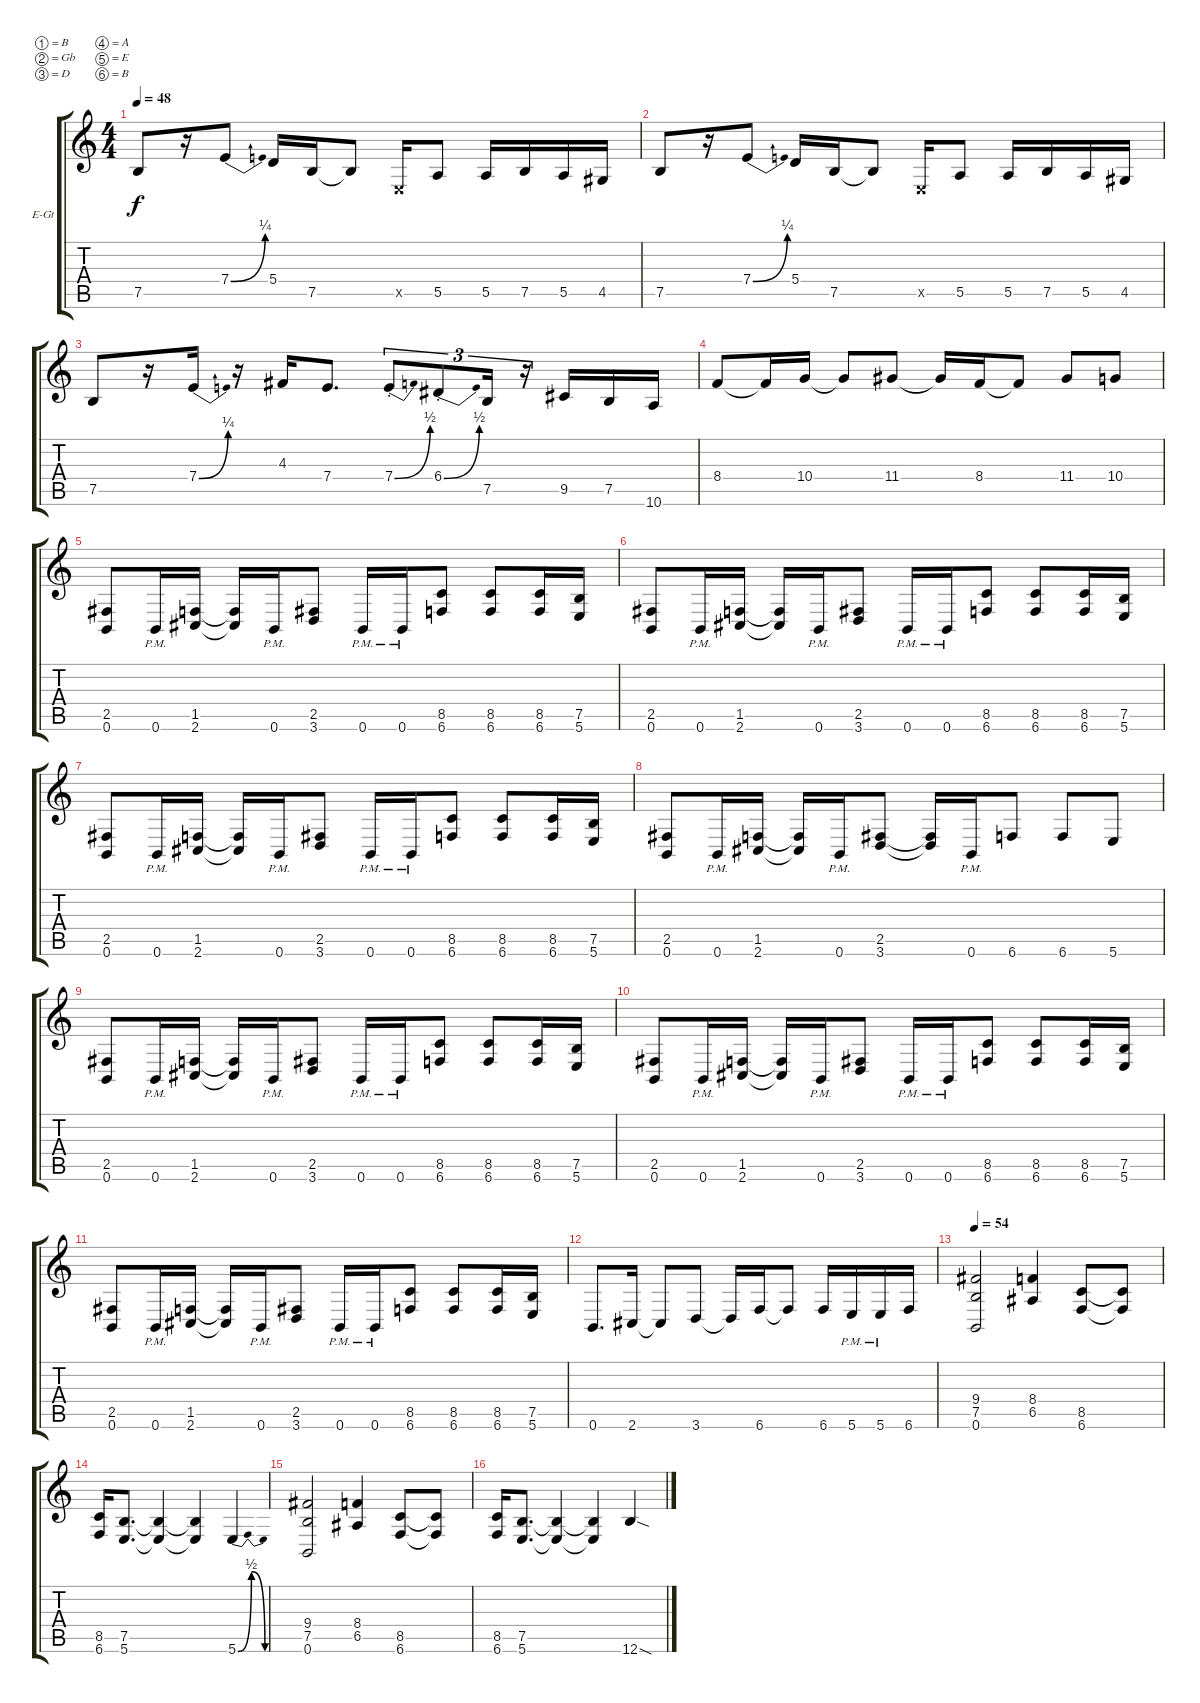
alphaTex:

\bracketExtendMode groupsimilarinstruments
\firstSystemTrackNameOrientation horizontal
\otherSystemsTrackNameOrientation horizontal
\track ("Electric Guitar 1" "E-Gt") {instrument distortionguitar}
\staff {score tabs}
\tuning (B3 Gb3 D3 A2 E2 B1)
\ts (4 4)
\tempo 48
\clef g2
\ks c
7.5.8{dy f} r.16 7.4{be (bend 0 0 9 1)}.8 5.4.16 7.5.16 7.5{t}.8 0.5{x}.16 5.5.8 5.5.16 7.5.16 5.5.16 4.5.16 |
7.5.8 r.16 7.4{be (bend 0 0 9 1)}.8 5.4.16 7.5.16 7.5{t}.8 0.5{x}.16 5.5.8 5.5.16 7.5.16 5.5.16 4.5.16 |
7.5.8 r.16 7.4{be (bend 0 0 9 1)}.16 r.16 4.3.16 7.4.8{d} 7.4{be (bend 0 0 14.399999999999999 2) st}.8{tu (3 2)} 6.4{be (bend 0 0 13.2 2) st}.8{tu (3 2)} 7.5.16{tu (3 2)} r.16{tu (3 2)} 9.5.16 7.5.16 10.6.16 |
8.4.8 8.4{t}.16 10.4.16 10.4{t}.8 11.4.8 11.4{t}.16 8.4.16 8.4{t}.8 11.4.8 10.4.8 |
(0.6 2.5).8 0.6{pm}.16 (2.6 1.5).16 (2.6{t} 1.5{t}).16 0.6{pm}.16 (3.6 2.5).8 0.6{pm}.16 0.6{pm}.16 (8.5 6.6).8 (8.5 6.6).8 (8.5 6.6).16 (7.5 5.6).16 |
(0.6 2.5).8 0.6{pm}.16 (2.6 1.5).16 (2.6{t} 1.5{t}).16 0.6{pm}.16 (3.6 2.5).8 0.6{pm}.16 0.6{pm}.16 (8.5 6.6).8 (8.5 6.6).8 (8.5 6.6).16 (7.5 5.6).16 |
(0.6 2.5).8 0.6{pm}.16 (2.6 1.5).16 (2.6{t} 1.5{t}).16 0.6{pm}.16 (3.6 2.5).8 0.6{pm}.16 0.6{pm}.16 (8.5 6.6).8 (8.5 6.6).8 (8.5 6.6).16 (7.5 5.6).16 |
(0.6 2.5).8 0.6{pm}.16 (2.6 1.5).16 (2.6{t} 1.5{t}).16 0.6{pm}.16 (3.6 2.5).8 (3.6{t} 2.5{t}).16 0.6{pm}.16 6.6.8 6.6.8 5.6.8 |
(0.6 2.5).8 0.6{pm}.16 (2.6 1.5).16 (2.6{t} 1.5{t}).16 0.6{pm}.16 (3.6 2.5).8 0.6{pm}.16 0.6{pm}.16 (8.5 6.6).8 (8.5 6.6).8 (8.5 6.6).16 (7.5 5.6).16 |
(0.6 2.5).8 0.6{pm}.16 (2.6 1.5).16 (2.6{t} 1.5{t}).16 0.6{pm}.16 (3.6 2.5).8 0.6{pm}.16 0.6{pm}.16 (8.5 6.6).8 (8.5 6.6).8 (8.5 6.6).16 (7.5 5.6).16 |
(0.6 2.5).8 0.6{pm}.16 (2.6 1.5).16 (2.6{t} 1.5{t}).16 0.6{pm}.16 (3.6 2.5).8 0.6{pm}.16 0.6{pm}.16 (8.5 6.6).8 (8.5 6.6).8 (8.5 6.6).16 (7.5 5.6).16 |
0.6.8{d} 2.6.16 2.6{t}.8 3.6.8 3.6{t}.16 6.6.16 6.6{t}.8 6.6.16 5.6{pm}.16 5.6{pm}.16 6.6.16 |
\tempo 54
(7.5 9.4 0.6).2 (6.5 8.4).4 (6.6 8.5).8 (6.6{t} 8.5{t}).8 |
(6.6 8.5).16 (5.6 7.5).8{d} (5.6{t} 7.5{t}).4 (5.6{t} 7.5{t}).4 5.6{be (bendrelease 0 0 11.4 2 20.4 2 54 0)}.4 |
(7.5 9.4 0.6).2 (6.5 8.4).4 (6.6 8.5).8 (6.6{t} 8.5{t}).8 |
(6.6 8.5).16 (5.6 7.5).8{d} (5.6{t} 7.5{t}).4 (5.6{t} 7.5{t}).4 12.6{sod}.4
